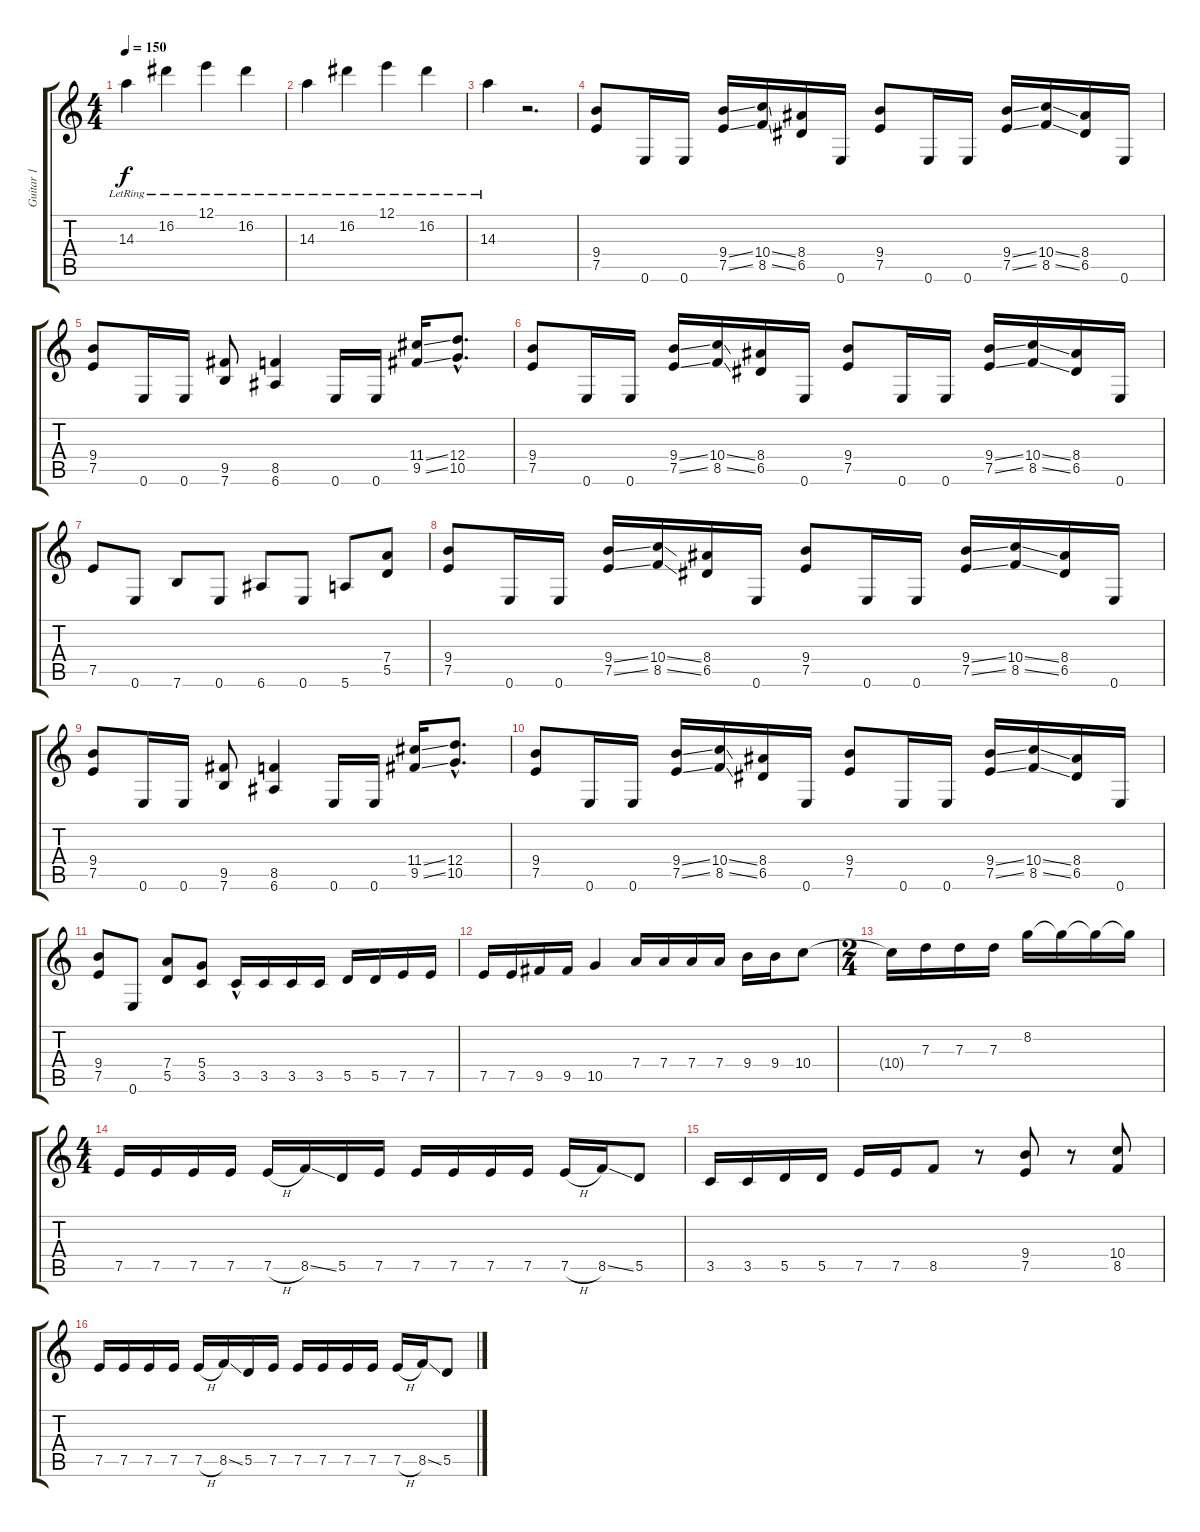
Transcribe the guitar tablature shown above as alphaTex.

\track ("Guitar 1" "Guitar 1") {instrument distortionguitar}
\staff {score tabs}
\tuning (E4 B3 G3 D3 A2 E2) {hide}
\ts (4 4)
\tempo 150
\clef g2
\ks c
14.3{lr}.4{dy f} 16.2{lr}.4 12.1{lr}.4 16.2{lr}.4 |
14.3{lr}.4 16.2{lr}.4 12.1{lr}.4 16.2{lr}.4 |
14.3{lr}.4 r.2{d} |
(9.4 7.5).8{volume 13} 0.6.16 0.6.16 (9.4{ss} 7.5{ss}).16 (10.4{ss} 8.5{ss}).16 (8.4 6.5).16 0.6.16 (9.4 7.5).8 0.6.16 0.6.16 (9.4{ss} 7.5{ss}).16 (10.4{ss} 8.5{ss}).16 (8.4 6.5).16 0.6.16 |
(9.4 7.5).8 0.6.16 0.6.16 (9.5 7.6).8 (8.5 6.6).4 0.6.16 0.6.16 (11.4{ss} 9.5{ss}).16 (12.4{hac} 10.5{hac}).8{d} |
(9.4 7.5).8 0.6.16 0.6.16 (9.4{ss} 7.5{ss}).16 (10.4{ss} 8.5{ss}).16 (8.4 6.5).16 0.6.16 (9.4 7.5).8 0.6.16 0.6.16 (9.4{ss} 7.5{ss}).16 (10.4{ss} 8.5{ss}).16 (8.4 6.5).16 0.6.16 |
7.5.8 0.6.8 7.6.8 0.6.8 6.6.8 0.6.8 5.6.8 (7.4 5.5).8 |
(9.4 7.5).8 0.6.16 0.6.16 (9.4{ss} 7.5{ss}).16 (10.4{ss} 8.5{ss}).16 (8.4 6.5).16 0.6.16 (9.4 7.5).8 0.6.16 0.6.16 (9.4{ss} 7.5{ss}).16 (10.4{ss} 8.5{ss}).16 (8.4 6.5).16 0.6.16 |
(9.4 7.5).8 0.6.16 0.6.16 (9.5 7.6).8 (8.5 6.6).4 0.6.16 0.6.16 (11.4{ss} 9.5{ss}).16 (12.4{hac} 10.5{hac}).8{d} |
(9.4 7.5).8 0.6.16 0.6.16 (9.4{ss} 7.5{ss}).16 (10.4{ss} 8.5{ss}).16 (8.4 6.5).16 0.6.16 (9.4 7.5).8 0.6.16 0.6.16 (9.4{ss} 7.5{ss}).16 (10.4{ss} 8.5{ss}).16 (8.4 6.5).16 0.6.16 |
(9.4 7.5).8 0.6.8 (7.4 5.5).8 (5.4 3.5).8 3.5{hac}.16 3.5.16 3.5.16 3.5.16 5.5.16 5.5.16 7.5.16 7.5.16 |
7.5.16 7.5.16 9.5.16 9.5.16 10.5.4 7.4.16 7.4.16 7.4.16 7.4.16 9.4.16 9.4.16 10.4.8 |
\ts (2 4)
10.4{t}.16 7.3.16 7.3.16 7.3.16 8.2.16 8.2{t}.16 8.2{t}.16 8.2{t}.16 |
\ts (4 4)
7.5.16 7.5.16 7.5.16 7.5.16 7.5{h}.16 8.5{ss}.16 5.5.16 7.5.16 7.5.16 7.5.16 7.5.16 7.5.16 7.5{h}.16 8.5{ss}.16 5.5.8 |
3.5.16 3.5.16 5.5.16 5.5.16 7.5.16 7.5.16 8.5.8 r.8 (9.4 7.5).8 r.8 (10.4 8.5).8 |
7.5.16 7.5.16 7.5.16 7.5.16 7.5{h}.16 8.5{ss}.16 5.5.16 7.5.16 7.5.16 7.5.16 7.5.16 7.5.16 7.5{h}.16 8.5{ss}.16 5.5.8
